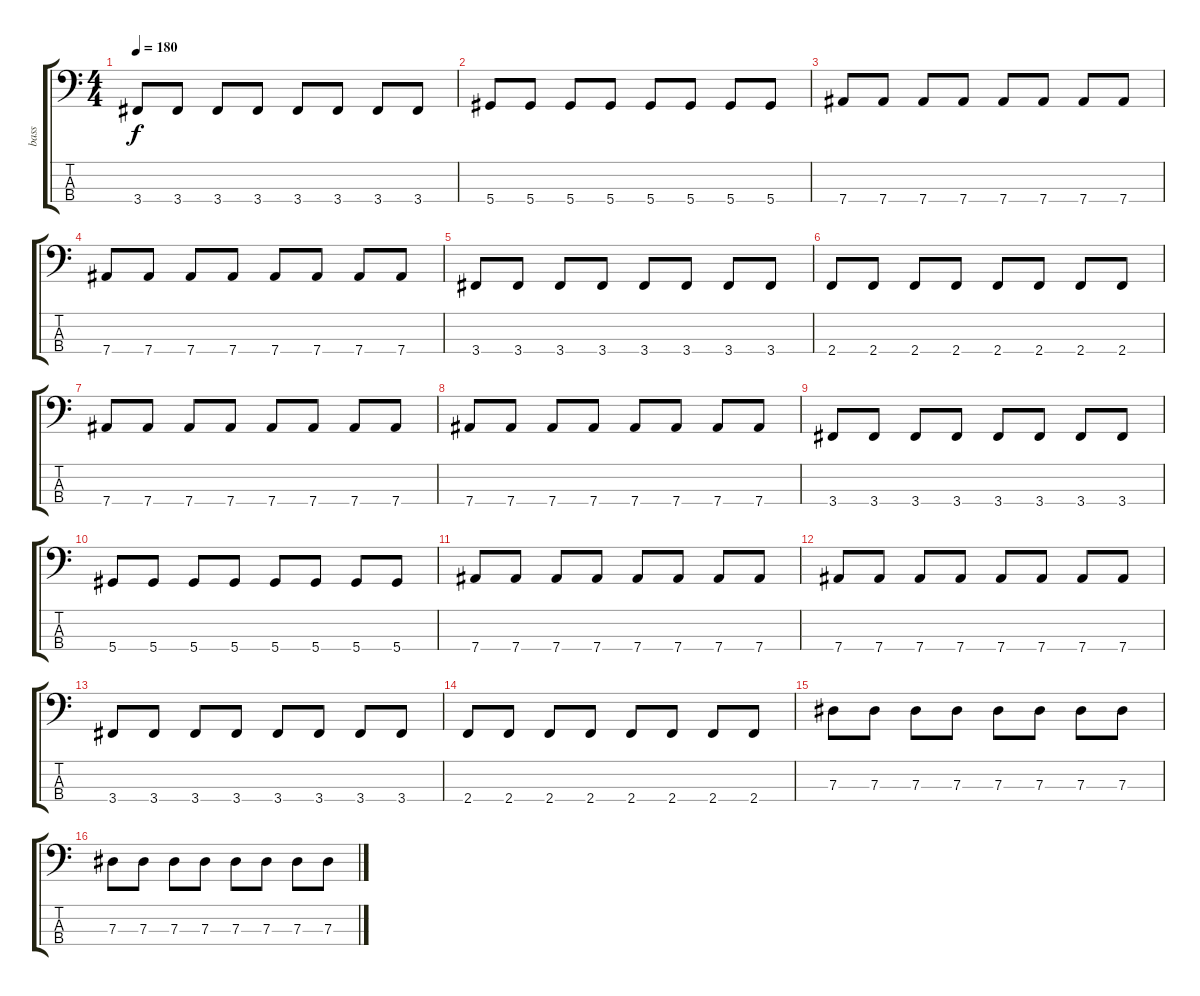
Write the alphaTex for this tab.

\track ("bass" "bass") {instrument electricbasspick}
\staff {score tabs}
\tuning (Gb2 Db2 Ab1 Eb1) {hide}
\ts (4 4)
\tempo 180
\clef f4
\ks c
3.4.8{dy f} 3.4.8 3.4.8 3.4.8 3.4.8 3.4.8 3.4.8 3.4.8 |
5.4.8 5.4.8 5.4.8 5.4.8 5.4.8 5.4.8 5.4.8 5.4.8 |
7.4.8 7.4.8 7.4.8 7.4.8 7.4.8 7.4.8 7.4.8 7.4.8 |
7.4.8 7.4.8 7.4.8 7.4.8 7.4.8 7.4.8 7.4.8 7.4.8 |
3.4.8 3.4.8 3.4.8 3.4.8 3.4.8 3.4.8 3.4.8 3.4.8 |
2.4.8 2.4.8 2.4.8 2.4.8 2.4.8 2.4.8 2.4.8 2.4.8 |
7.4.8 7.4.8 7.4.8 7.4.8 7.4.8 7.4.8 7.4.8 7.4.8 |
7.4.8 7.4.8 7.4.8 7.4.8 7.4.8 7.4.8 7.4.8 7.4.8 |
3.4.8 3.4.8 3.4.8 3.4.8 3.4.8 3.4.8 3.4.8 3.4.8 |
5.4.8 5.4.8 5.4.8 5.4.8 5.4.8 5.4.8 5.4.8 5.4.8 |
7.4.8 7.4.8 7.4.8 7.4.8 7.4.8 7.4.8 7.4.8 7.4.8 |
7.4.8 7.4.8 7.4.8 7.4.8 7.4.8 7.4.8 7.4.8 7.4.8 |
3.4.8 3.4.8 3.4.8 3.4.8 3.4.8 3.4.8 3.4.8 3.4.8 |
2.4.8 2.4.8 2.4.8 2.4.8 2.4.8 2.4.8 2.4.8 2.4.8 |
7.3.8 7.3.8 7.3.8 7.3.8 7.3.8 7.3.8 7.3.8 7.3.8 |
7.3.8 7.3.8 7.3.8 7.3.8 7.3.8 7.3.8 7.3.8 7.3.8
